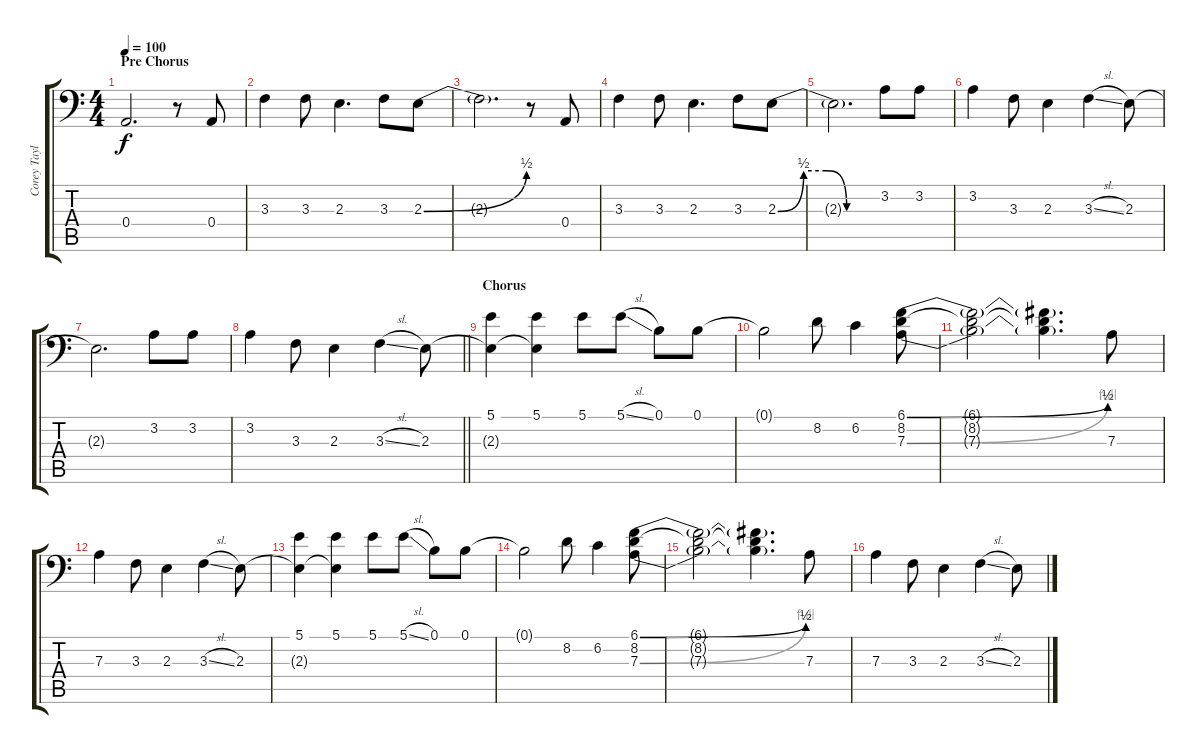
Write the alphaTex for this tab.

\track ("Corey Taylor" "Corey Tayl") {instrument altosax}
\staff {score tabs}
\tuning (B3 Gb3 D3 A2 E2 A1) {hide}
\ts (4 4)
\section ("" "Pre Chorus")
\tempo 100
\clef f4
\ks c
0.4.2{d dy f} r.8 0.4.8 |
3.3.4 3.3.8 2.3.4{d} 3.3.8 2.3{be (bend 0 0 60 2)}.8 |
2.3{t}.2{d} r.8 0.4.8 |
3.3.4 3.3.8 2.3.4{d} 3.3.8 2.3{be (custom 0 0 15 2 28 2 40 0 60 0)}.8 |
2.3{t}.2{d} 3.2.8 3.2.8 |
3.2.4 3.3.8 2.3.4 3.3{sl}.4 2.3.8 |
2.3{t}.2{d} 3.2.8 3.2.8 |
\barLineRight lightlight
3.2.4 3.3.8 2.3.4 3.3{sl}.4 2.3.8 |
\section ("" "Chorus")
(5.1 2.3{t}).4 (5.1 2.3{t}).4 5.1.8 5.1{sl}.8 0.1.8 0.1.8 |
0.1{t}.2 8.2.8 6.2.4 (6.1{be (bend 0 0 60 2)} 8.2 7.3{be (bend 0 0 60 4)}).8 |
(6.1{t} 8.2{t} 7.3{t}).2 (6.1{t} 8.2{t} 7.3{t}).4{d} 7.3.8 |
7.3.4 3.3.8 2.3.4 3.3{sl}.4 2.3.8 |
(5.1 2.3{t}).4 (5.1 2.3{t}).4 5.1.8 5.1{sl}.8 0.1.8 0.1.8 |
0.1{t}.2 8.2.8 6.2.4 (6.1{be (bend 0 0 60 2)} 8.2 7.3{be (bend 0 0 60 4)}).8 |
(6.1{t} 8.2{t} 7.3{t}).2 (6.1{t} 8.2{t} 7.3{t}).4{d} 7.3.8 |
7.3.4 3.3.8 2.3.4 3.3{sl}.4 2.3.8
